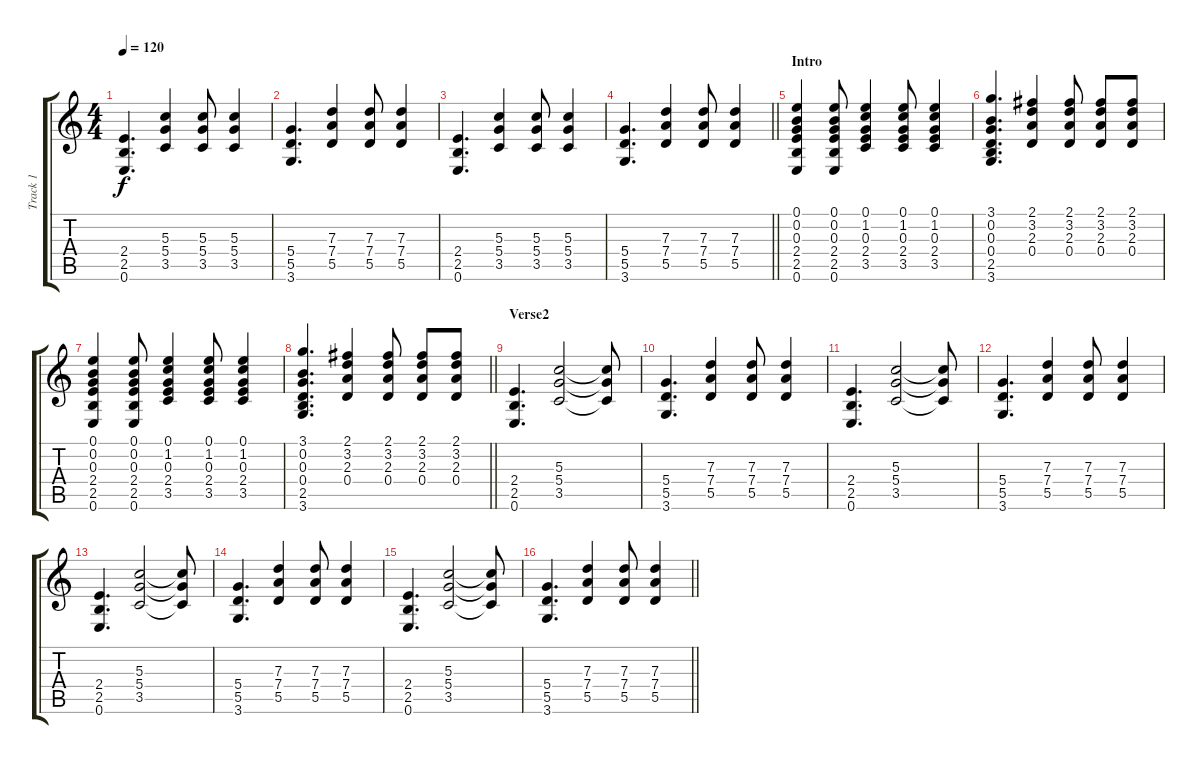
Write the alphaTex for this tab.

\track ("Track 1" "Track 1") {instrument acousticguitarsteel}
\staff {score tabs}
\tuning (E4 B3 G3 D3 A2 E2) {hide}
\ts (4 4)
\tempo 120
\clef g2
\ks c
(2.4 2.5 0.6).4{d dy f} (5.3 5.4 3.5).4 (5.3 5.4 3.5).8 (5.3 5.4 3.5).4 |
(5.4 5.5 3.6).4{d} (7.3 7.4 5.5).4 (7.3 7.4 5.5).8 (7.3 7.4 5.5).4 |
(2.4 2.5 0.6).4{d} (5.3 5.4 3.5).4 (5.3 5.4 3.5).8 (5.3 5.4 3.5).4 |
\barLineRight lightlight
(5.4 5.5 3.6).4{d} (7.3 7.4 5.5).4 (7.3 7.4 5.5).8 (7.3 7.4 5.5).4 |
\section ("" "Intro")
(0.1 0.2 0.3 2.4 2.5 0.6).4{instrument acousticguitarsteel} (0.1 0.2 0.3 2.4 2.5 0.6).8 (0.1 1.2 0.3 2.4 3.5).4 (0.1 1.2 0.3 2.4 3.5).8 (0.1 1.2 0.3 2.4 3.5).4 |
(3.1 0.2 0.3 0.4 2.5 3.6).4{d} (2.1 3.2 2.3 0.4).4 (2.1 3.2 2.3 0.4).8 (2.1 3.2 2.3 0.4).8 (2.1 3.2 2.3 0.4).8 |
(0.1 0.2 0.3 2.4 2.5 0.6).4 (0.1 0.2 0.3 2.4 2.5 0.6).8 (0.1 1.2 0.3 2.4 3.5).4 (0.1 1.2 0.3 2.4 3.5).8 (0.1 1.2 0.3 2.4 3.5).4 |
\barLineRight lightlight
(3.1 0.2 0.3 0.4 2.5 3.6).4{d} (2.1 3.2 2.3 0.4).4 (2.1 3.2 2.3 0.4).8 (2.1 3.2 2.3 0.4).8 (2.1 3.2 2.3 0.4).8 |
\section ("" "Verse2")
(2.4 2.5 0.6).4{d} (5.3 5.4 3.5).2 (5.3{t} 5.4{t} 3.5{t}).8 |
(5.4 5.5 3.6).4{d} (7.3 7.4 5.5).4 (7.3 7.4 5.5).8 (7.3 7.4 5.5).4 |
(2.4 2.5 0.6).4{d} (5.3 5.4 3.5).2 (5.3{t} 5.4{t} 3.5{t}).8 |
(5.4 5.5 3.6).4{d} (7.3 7.4 5.5).4 (7.3 7.4 5.5).8 (7.3 7.4 5.5).4 |
(2.4 2.5 0.6).4{d} (5.3 5.4 3.5).2 (5.3{t} 5.4{t} 3.5{t}).8 |
(5.4 5.5 3.6).4{d} (7.3 7.4 5.5).4 (7.3 7.4 5.5).8 (7.3 7.4 5.5).4 |
(2.4 2.5 0.6).4{d} (5.3 5.4 3.5).2 (5.3{t} 5.4{t} 3.5{t}).8 |
\barLineRight lightlight
(5.4 5.5 3.6).4{d} (7.3 7.4 5.5).4 (7.3 7.4 5.5).8 (7.3 7.4 5.5).4
